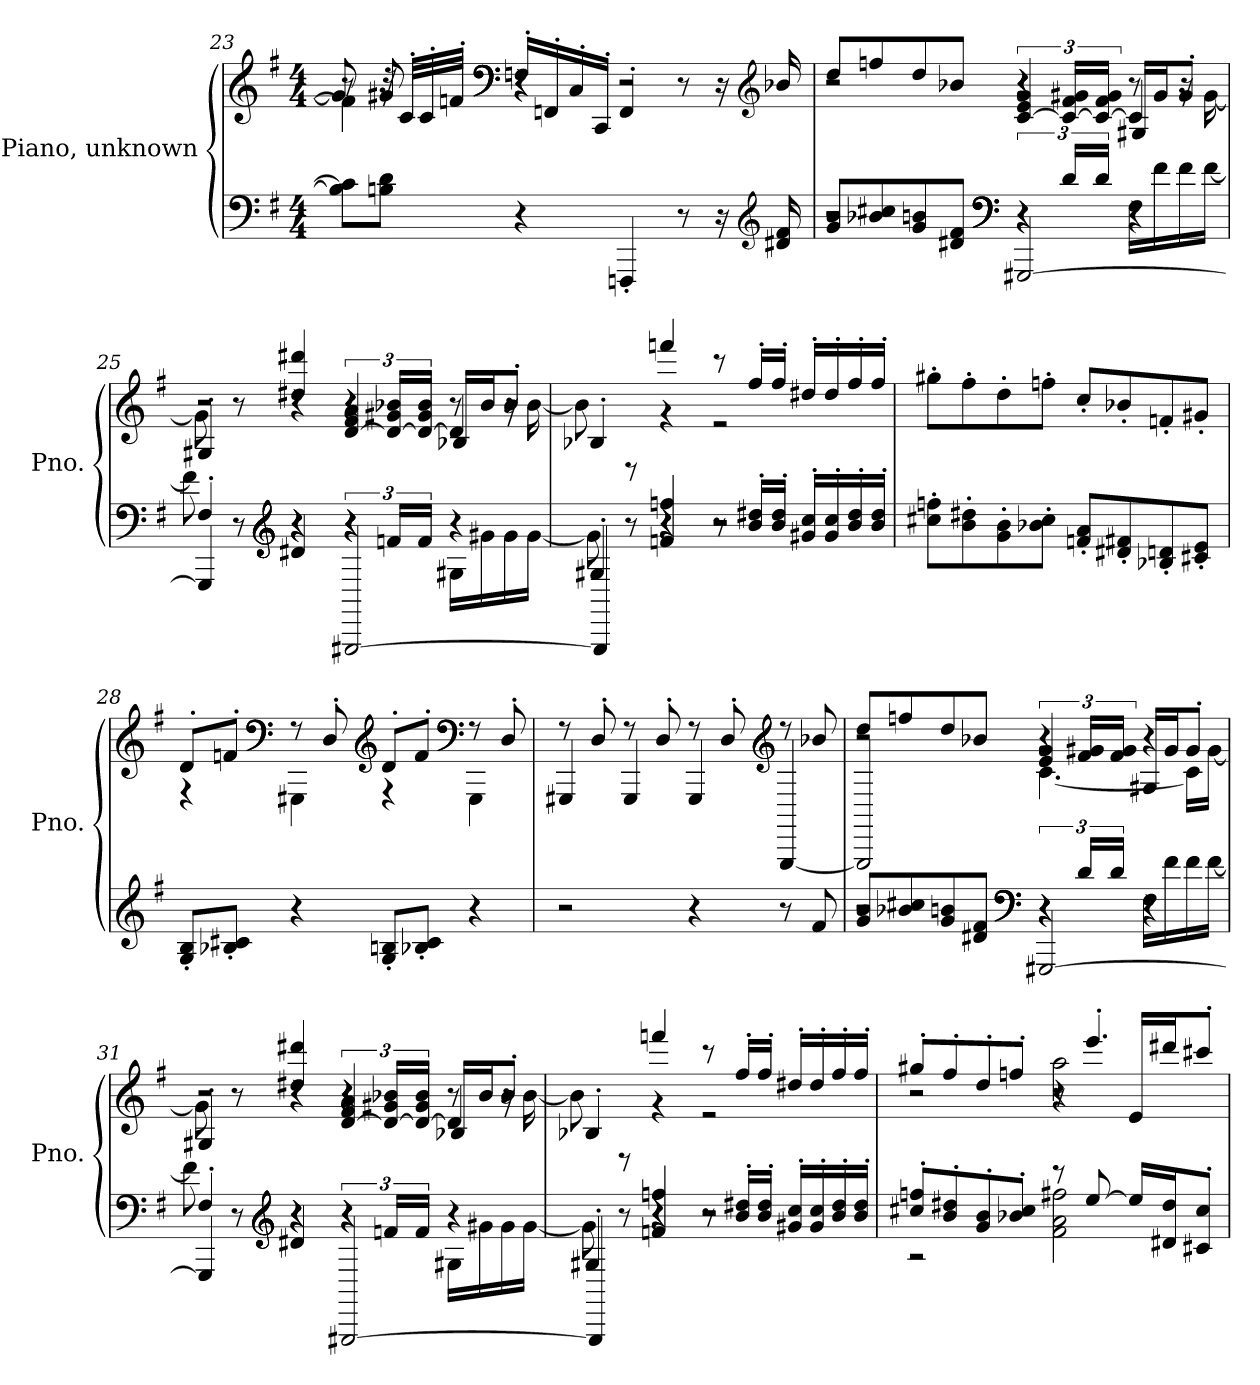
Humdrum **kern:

**kern	**kern
*part1	*part1
*staff2	*staff1
*I"Piano, unknown	*
*I'Pno.	*
*clefF4	*clefG2
*k[f#]	*k[f#]
*M4/4	*M4/4
=23	=23
*	*^
*	*	*^
8B-\] 8c#\]L	8r	4f\]	8g/]
8Bn\ 8d\J	8g#X/	.	32r
.	.	.	32c'/LLL
.	.	.	32c'/
.	.	.	32fn'/JJJ
*	*clefF4	*	*
4r	4r	4r	16Fn'/LL
.	.	.	16FFn'/
.	.	.	16C'/
.	.	.	16CC'/JJ
4FFFn'/	2r	2r	4FF'/
8r	.	.	8r
16r	.	.	16r
*clefG2	*clefG2	*	*
16d#X/ 16f#/	.	.	16b-X/
!!LO:LB:g=z	!!	!!
=24	=24	=24	=24
*^	*	*	*
*	*^	*	*	*
8g/ 8b/L	2r	2r	8dd/L	2r	2r
8b-X/ 8cc#X/	.	.	8ffn/	.	.
8g/ 8bn/	.	.	8dd/	.	.
8d#X/ 8f#/J	.	.	8b-X/J	.	.
*clefF4	*	*	*	*	*
6r	4r	[2GGG#X/	[6c/ 6e/ 6g/	4r	4r
24d#/LL	.	.	24c/_ 24f#/ 24g#X/LL	.	.
24d#/JJ	.	.	24c/_ 24f#/ 24g#/JJ	.	.
4r	16F#\LL	.	4c/]	8r	16G#X/LL
.	16f#\	.	.	.	16g#/J
.	16f#\	.	.	16r	8g#'/J
.	[16f#\JJ	.	.	[16g#\	.
=25	=25	=25	=25	=25	=25
4F#'/	8f#\]	4GGG#/]	4G#X'/	8g#\]	2r
.	8r	.	.	8r	.
*clefG2	*	*	*	*	*
4d#X/	4r	4r	4dd#X/ 4ddd#X/	4r	.
6r	4r	[2GGG#X/	[6d/ 6f#/ 6a/	4r	4r
24fn/LL	.	.	24d/_ 24g#X/ 24b-X/LL	.	.
24f/JJ	.	.	24d/_ 24g#/ 24b-/JJ	.	.
4r	16G#X\LL	.	4d/]	8r	16B-X/LL
.	16g#X\	.	.	.	16b-/J
.	16g#\	.	.	16r	8b-'/J
.	[16g#\JJ	.	.	[16b-\	.
*	*	*	*	*v	*v
!!LO:PB:g=z
=26	=26	=26	=26	=26
4G#X'/	8g#\]	4GGG#/]	4B-X'/	8b-\]
.	8r	.	.	8r
4fn/ 4ffn/	4r	4r	4fffn/	4r
8r	2r	2r	8r	2r
16b/' 16dd#X/'LL	.	.	16ff#'/LL	.
16b/' 16dd#/'JJ	.	.	16ff#'/JJ	.
16g#X/' 16cc/'LL	.	.	16dd#X'/LL	.
16g#/' 16cc/'	.	.	16dd#'/	.
16b/' 16dd#/'	.	.	16ff#'/	.
16b/' 16dd#/'JJ	.	.	16ff#'/JJ	.
*v	*v	*v	*	*
*	*v	*v
=27	=27
8cc#X\' 8ffn\'L	8gg#X'\L
8b\' 8dd#X\'	8ff#'\
8g\' 8b\'	8dd'\
8b-X\' 8cc#\'J	8ffn'\J
8fn/' 8a/'L	8cc'/L
8d#X/' 8f#X/'	8b-X'/
8B-X/' 8dn/'	8fn'/
8c#X/' 8e/'J	8g#X'/J
!!LO:LB:g=z
=28	=28
*	*^
8G/' 8B/'L	8d'/L	4r
8B-X/' 8c#X/'J	8fn'/J	.
*	*clefF4	*
4r	8r	4GGG#X\
.	8D'/	.
*	*clefG2	*
8G/' 8Bn/'L	8d'/L	4r
8B-X/' 8c#/'J	8f'/J	.
*	*clefF4	*
4r	8r	4GGG#\
.	8D'/	.
=29	=29	=29
2r	8r	4GGG#X/
.	8D'/	.
.	8r	4GGG#/
.	8D'/	.
4r	8r	4GGG#/
.	8D'/	.
*	*clefG2	*
8r	8r	[4GGG#/
8f#/	8b-X/	.
!!LO:LB:g=z
=30	=30	=30
*^	*	*^
*	*^	*	*	*
8g/ 8b/L	2r	2r	8dd/L	2r	2GGG#/]
8b-X/ 8cc#X/	.	.	8ffn/	.	.
8g/ 8bn/	.	.	8dd/	.	.
8d#X/ 8f#/J	.	.	8b-X/J	.	.
*clefF4	*	*	*	*	*
6r	4r	[2GGG#X/	6e/ 6g/	[4.c\	4r
24d#/LL	.	.	24f#/ 24g#X/LL	.	.
24d#/JJ	.	.	24f#/ 24g#/JJ	.	.
4r	16F#\LL	.	4r	.	16G#X/LL
.	16f#\	.	.	.	16g#/J
.	16f#\	.	.	16c\LL]	8g#'/J
.	[16f#\JJ	.	.	[16g#\JJ	.
=31	=31	=31	=31	=31	=31
4F#'/	8f#\]	4GGG#/]	4G#X'/	8g#\]	2r
.	8r	.	.	8r	.
*clefG2	*	*	*	*	*
4d#X/	4r	4r	4dd#X/ 4ddd#X/	4r	.
6r	4r	[2GGG#X/	[6d/ 6f#/ 6a/	4r	4r
24fn/LL	.	.	24d/_ 24g#X/ 24b-X/LL	.	.
24f/JJ	.	.	24d/_ 24g#/ 24b-/JJ	.	.
4r	16G#X\LL	.	4d/]	8r	16B-X/LL
.	16g#X\	.	.	.	16b-/J
.	16g#\	.	.	16r	8b-'/J
.	[16g#\JJ	.	.	[16b-\	.
*	*	*	*	*v	*v
!!LO:LB:g=z
=32	=32	=32	=32	=32
4G#X'/	8g#\]	4GGG#/]	4B-X'/	8b-\]
.	8r	.	.	8r
4fn/ 4ffn/	4r	4r	4fffn/	4r
8r	2r	2r	8r	2r
16b/' 16dd#X/'LL	.	.	16ff#'/LL	.
16b/' 16dd#/'JJ	.	.	16ff#'/JJ	.
16g#X/' 16cc/'LL	.	.	16dd#X'/LL	.
16g#/' 16cc/'	.	.	16dd#'/	.
16b/' 16dd#/'	.	.	16ff#'/	.
16b/' 16dd#/'JJ	.	.	16ff#'/JJ	.
*	*v	*v	*	*
=33	=33	=33	=33
*	*	*	*^
8cc#X/' 8ffn/'L	2r	2r	2r	8gg#X'/L
8b/' 8dd#X/'	.	.	.	8ff#'/
8g/' 8b/'	.	.	.	8dd'/
8b-X/' 8cc#/'J	.	.	.	8ffn'/J
8r	2f#\ 2a\ 2ff#X\	8r	2aa\	4r
[8ee/	.	4.eee'/	.	.
16ee/LL]	.	.	.	16e/LL
16d#X/ 16dd#/J	.	.	.	16ddd#X/J
8c#X/' 8cc#/'J	.	.	.	8ccc#X'/J
*v	*v	*	*	*
*	*v	*v	*v
=	=
*-	*-
